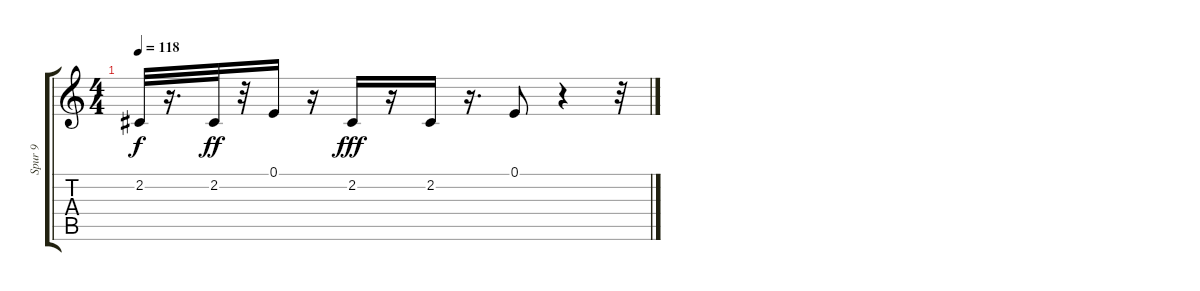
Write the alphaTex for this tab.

\track ("Spur 9" "Spur 9") {instrument blownbottle}
\staff {score tabs}
\tuning (E4 B3 G3 D3 A2 E2) {hide}
\ts (4 4)
\tempo 118
\clef g2
\ks c
2.2{t}.32{dy f} r.16{d} 2.2.32{dy ff volume 4} r.32 0.1.16 r.16 2.2.16{dy fff volume 3} r.16 2.2.16{volume 2} r.16{d} 0.1.8 r.4 r.32
